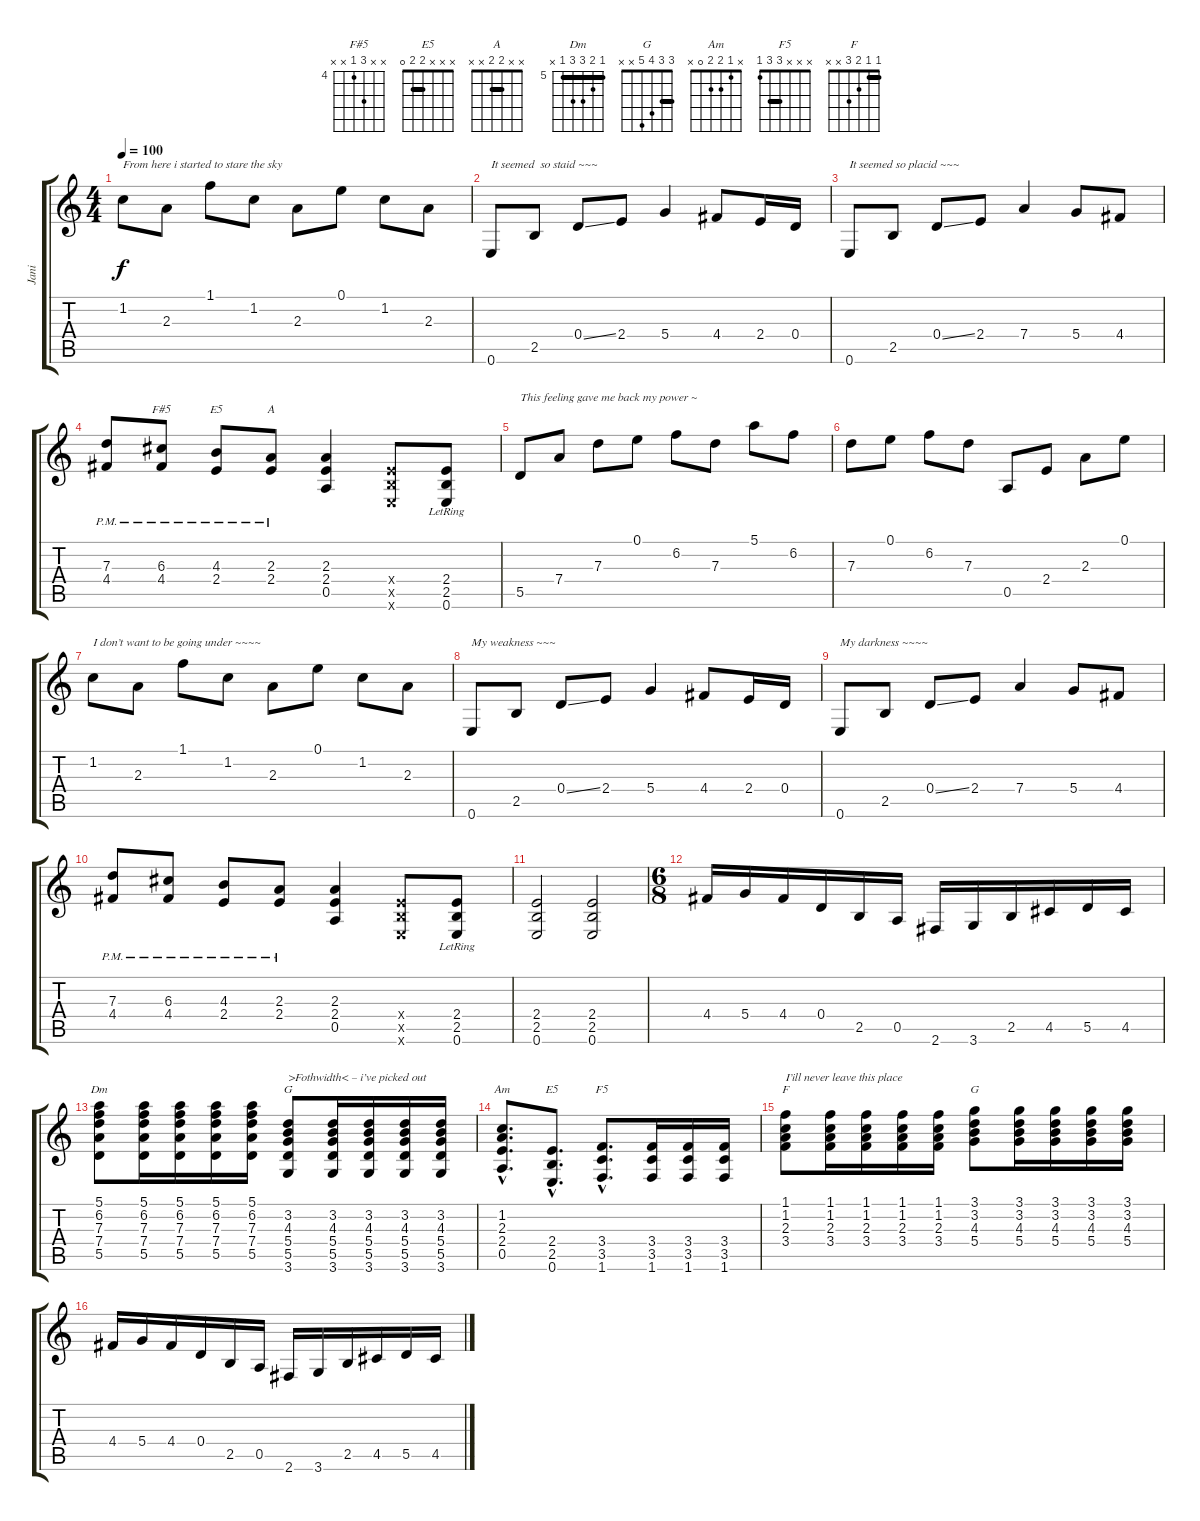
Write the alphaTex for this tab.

\track ("Jani" "Jani") {instrument distortionguitar}
\staff {score tabs}
\tuning (E4 B3 G3 D3 A2 E2) {hide}
\chord ("F#5" x x 6 4 x x) {firstfret 4}
\chord ("E5" x x 4 2 x x)
\chord ("A" x x 2 2 x x) {barre 2}
\chord ("Dm" 5 6 7 7 5 x) {firstfret 5 barre 5}
\chord ("G" x 3 4 5 5 3) {barre 3}
\chord ("Am" x 1 2 2 0 x)
\chord ("E5" x x x 2 2 0) {barre 2}
\chord ("F5" x x x 3 3 1) {barre 3}
\chord ("F" 1 1 2 3 x x) {barre 1}
\chord ("G" 3 3 4 5 x x) {barre 3}
\ts (4 4)
\tempo 100
\clef g2
\ks c
1.2.8{txt "From here i started to stare the sky" dy f} 2.3.8 1.1.8 1.2.8 2.3.8 0.1.8 1.2.8 2.3.8 |
0.6.8{txt "It seemed  so staid ~~~"} 2.5.8 0.4{ss}.8 2.4.8 5.4.4 4.4.8 2.4.16 0.4.16 |
0.6.8{txt "It seemed so placid ~~~"} 2.5.8 0.4{ss}.8 2.4.8 7.4.4 5.4.8 4.4.8 |
(7.3{pm} 4.4{pm}).8 (6.3{pm} 4.4{pm}).8{ch "F#5"} (4.3{pm} 2.4{pm}).8{ch "E5"} (2.3{pm} 2.4{pm}).8{ch "A"} (2.3 2.4 0.5).4 (2.4{x} 2.5{x} 0.6{x}).8 (2.4{lr} 2.5{lr} 0.6{lr}).8 |
5.5.8{txt "This feeling gave me back my power ~" instrument acousticguitarsteel} 7.4.8 7.3.8 0.1.8 6.2.8 7.3.8 5.1.8 6.2.8 |
7.3.8 0.1.8 6.2.8 7.3.8 0.5.8 2.4.8 2.3.8 0.1.8 |
1.2.8{txt "I don’t want to be going under ~~~~"} 2.3.8 1.1.8 1.2.8 2.3.8 0.1.8 1.2.8 2.3.8 |
0.6.8{txt "My weakness ~~~"} 2.5.8 0.4{ss}.8 2.4.8 5.4.4 4.4.8 2.4.16 0.4.16 |
0.6.8{txt "My darkness ~~~~"} 2.5.8 0.4{ss}.8 2.4.8 7.4.4 5.4.8 4.4.8 |
(7.3{pm} 4.4{pm}).8 (6.3{pm} 4.4{pm}).8 (4.3{pm} 2.4{pm}).8 (2.3{pm} 2.4{pm}).8 (2.3 2.4 0.5).4 (2.4{x} 2.5{x} 0.6{x}).8 (2.4{lr} 2.5{lr} 0.6{lr}).8 |
(2.4 2.5 0.6).2 (2.4 2.5 0.6).2 |
\ts (6 8)
4.4.16{instrument acousticguitarsteel} 5.4.16 4.4.16 0.4.16 2.5.16 0.5.16 2.6.16 3.6.16 2.5.16 4.5.16 5.5.16 4.5.16 |
(5.1 6.2 7.3 7.4 5.5).8{ch "Dm" instrument distortionguitar} (5.1 6.2 7.3 7.4 5.5).16 (5.1 6.2 7.3 7.4 5.5).16 (5.1 6.2 7.3 7.4 5.5).16 (5.1 6.2 7.3 7.4 5.5).16 (3.2 4.3 5.4 5.5 3.6).8{ch "G" txt ">Fothwidth< – i’ve picked out"} (3.2 4.3 5.4 5.5 3.6).16 (3.2 4.3 5.4 5.5 3.6).16 (3.2 4.3 5.4 5.5 3.6).16 (3.2 4.3 5.4 5.5 3.6).16 |
(1.2{hac} 2.3{hac} 2.4{hac} 0.5{hac}).8{d ch "Am"} (2.4{hac} 2.5{hac} 0.6{hac}).8{d ch "E5"} (3.4{hac} 3.5{hac} 1.6{hac}).8{d ch "F5"} (3.4 3.5 1.6).16 (3.4 3.5 1.6).16 (3.4 3.5 1.6).16 |
(1.1 1.2 2.3 3.4).8{ch "F" txt "I’ill never leave this place"} (1.1 1.2 2.3 3.4).16 (1.1 1.2 2.3 3.4).16 (1.1 1.2 2.3 3.4).16 (1.1 1.2 2.3 3.4).16 (3.1 3.2 4.3 5.4).8{ch "G"} (3.1 3.2 4.3 5.4).16 (3.1 3.2 4.3 5.4).16 (3.1 3.2 4.3 5.4).16 (3.1 3.2 4.3 5.4).16 |
4.4.16{instrument acousticguitarsteel} 5.4.16 4.4.16 0.4.16 2.5.16 0.5.16 2.6.16 3.6.16 2.5.16 4.5.16 5.5.16 4.5.16
